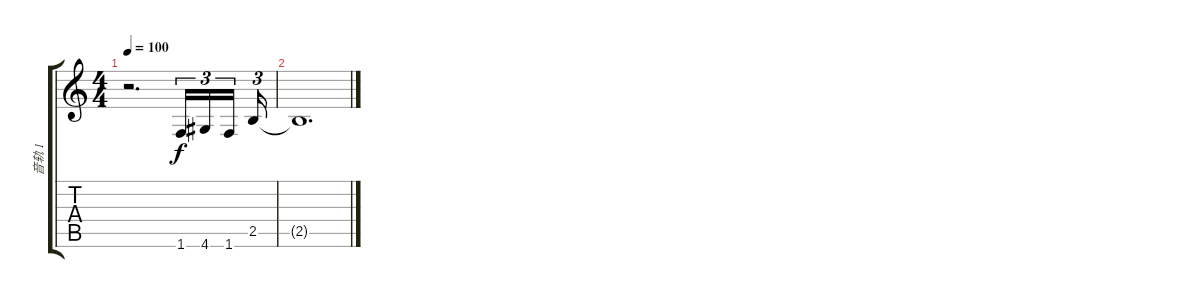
\track ("音轨 1" "音轨 1") {instrument distortionguitar}
\staff {score tabs}
\tuning (E4 B3 G3 D3 A2 E2) {hide}
\ts (4 4)
\tempo 100
\clef g2
\ks c
r.2{d dy f} 1.6.16{tu (3 2)} 4.6.16{tu (3 2)} 1.6.16{tu (3 2) beam splitsecondary} 2.5.16{tu (3 2)} |
2.5{t}.1{d}
